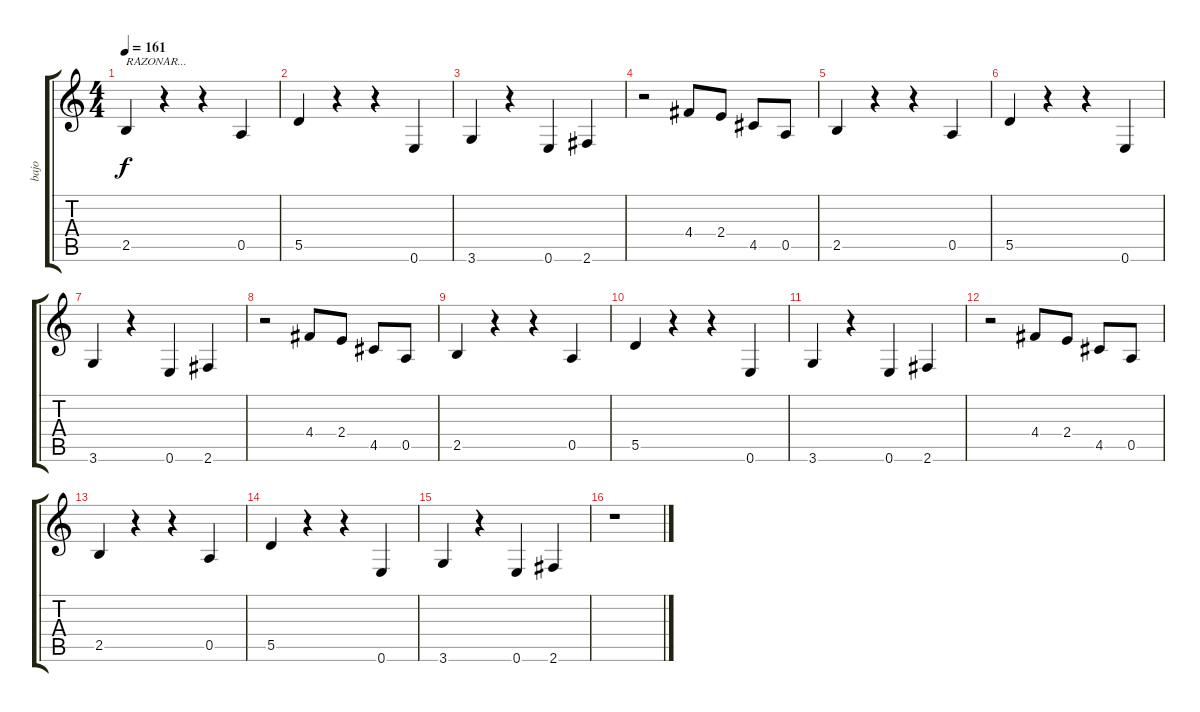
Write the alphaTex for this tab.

\track ("bajo" "bajo") {instrument electricbasspick}
\staff {score tabs}
\tuning (E4 B3 G3 D3 A2 E2) {hide}
\ts (4 4)
\tempo 161
\clef g2
\ks c
2.5.4{txt "RAZONAR..." dy f} r.4 r.4 0.5.4 |
5.5.4 r.4 r.4 0.6.4 |
3.6.4 r.4 0.6.4 2.6.4 |
r.2 4.4.8 2.4.8 4.5.8 0.5.8 |
2.5.4 r.4 r.4 0.5.4 |
5.5.4 r.4 r.4 0.6.4 |
3.6.4 r.4 0.6.4 2.6.4 |
r.2 4.4.8 2.4.8 4.5.8 0.5.8 |
2.5.4 r.4 r.4 0.5.4 |
5.5.4 r.4 r.4 0.6.4 |
3.6.4 r.4 0.6.4 2.6.4 |
r.2 4.4.8 2.4.8 4.5.8 0.5.8 |
2.5.4 r.4 r.4 0.5.4 |
5.5.4 r.4 r.4 0.6.4 |
3.6.4 r.4 0.6.4 2.6.4 |
r.1
